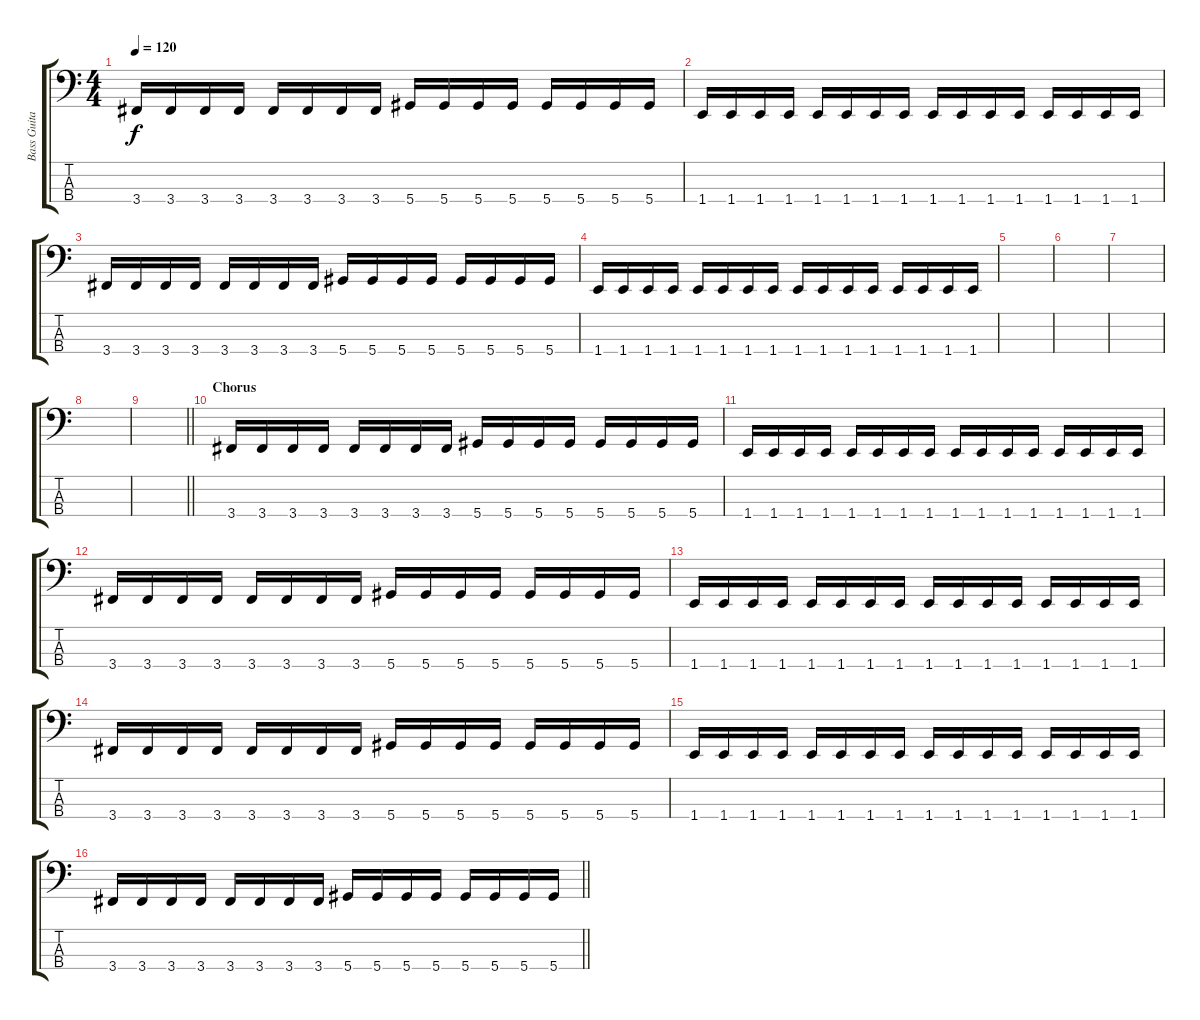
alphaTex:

\track ("Bass Guitar" "Bass Guita") {instrument electricbassfinger}
\staff {score tabs}
\tuning (Gb2 Db2 Ab1 Eb1) {hide}
\ts (4 4)
\tempo 120
\clef f4
\ks c
3.4.16{dy f} 3.4.16 3.4.16 3.4.16 3.4.16 3.4.16 3.4.16 3.4.16 5.4.16 5.4.16 5.4.16 5.4.16 5.4.16 5.4.16 5.4.16 5.4.16 |
1.4.16 1.4.16 1.4.16 1.4.16 1.4.16 1.4.16 1.4.16 1.4.16 1.4.16 1.4.16 1.4.16 1.4.16 1.4.16 1.4.16 1.4.16 1.4.16 |
3.4.16 3.4.16 3.4.16 3.4.16 3.4.16 3.4.16 3.4.16 3.4.16 5.4.16 5.4.16 5.4.16 5.4.16 5.4.16 5.4.16 5.4.16 5.4.16 |
1.4.16 1.4.16 1.4.16 1.4.16 1.4.16 1.4.16 1.4.16 1.4.16 1.4.16 1.4.16 1.4.16 1.4.16 1.4.16 1.4.16 1.4.16 1.4.16 |
|
|
|
|
\barLineRight lightlight
|
\section ("" "Chorus")
3.4.16 3.4.16 3.4.16 3.4.16 3.4.16 3.4.16 3.4.16 3.4.16 5.4.16 5.4.16 5.4.16 5.4.16 5.4.16 5.4.16 5.4.16 5.4.16 |
1.4.16 1.4.16 1.4.16 1.4.16 1.4.16 1.4.16 1.4.16 1.4.16 1.4.16 1.4.16 1.4.16 1.4.16 1.4.16 1.4.16 1.4.16 1.4.16 |
3.4.16 3.4.16 3.4.16 3.4.16 3.4.16 3.4.16 3.4.16 3.4.16 5.4.16 5.4.16 5.4.16 5.4.16 5.4.16 5.4.16 5.4.16 5.4.16 |
1.4.16 1.4.16 1.4.16 1.4.16 1.4.16 1.4.16 1.4.16 1.4.16 1.4.16 1.4.16 1.4.16 1.4.16 1.4.16 1.4.16 1.4.16 1.4.16 |
3.4.16 3.4.16 3.4.16 3.4.16 3.4.16 3.4.16 3.4.16 3.4.16 5.4.16 5.4.16 5.4.16 5.4.16 5.4.16 5.4.16 5.4.16 5.4.16 |
1.4.16 1.4.16 1.4.16 1.4.16 1.4.16 1.4.16 1.4.16 1.4.16 1.4.16 1.4.16 1.4.16 1.4.16 1.4.16 1.4.16 1.4.16 1.4.16 |
\barLineRight lightlight
3.4.16 3.4.16 3.4.16 3.4.16 3.4.16 3.4.16 3.4.16 3.4.16 5.4.16 5.4.16 5.4.16 5.4.16 5.4.16 5.4.16 5.4.16 5.4.16
